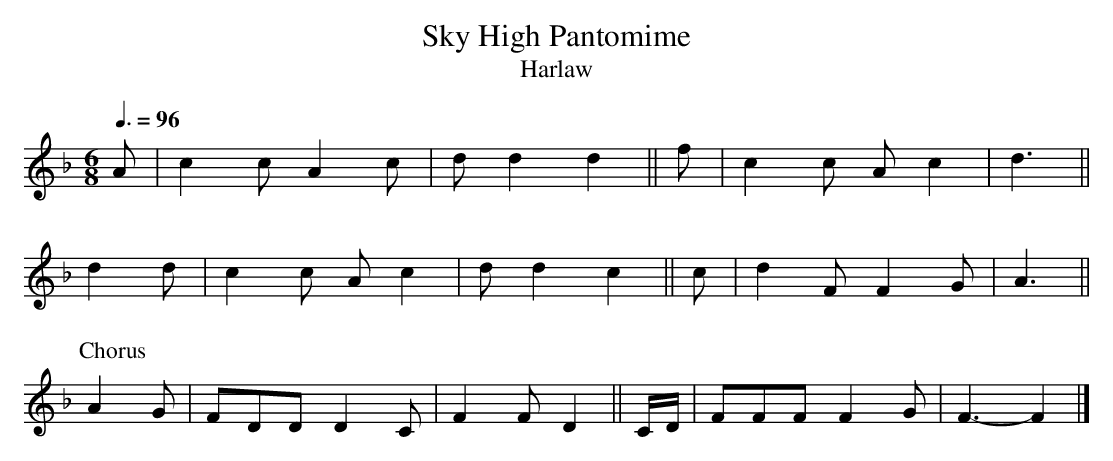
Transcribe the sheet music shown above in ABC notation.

X:1
T:Sky High Pantomime
T:Harlaw
M:6/8
L:1/8
Q:3/8=96
K:F
  A|c2c A2c|dd2 d2||f   |c2c Ac2|d3||
d2d|c2c Ac2|dd2 c2||c   |d2F F2G|A3||
P:Chorus
A2G|FDD D2C|F2F D2||C/D/|FFF F2G|F3- F2|]
